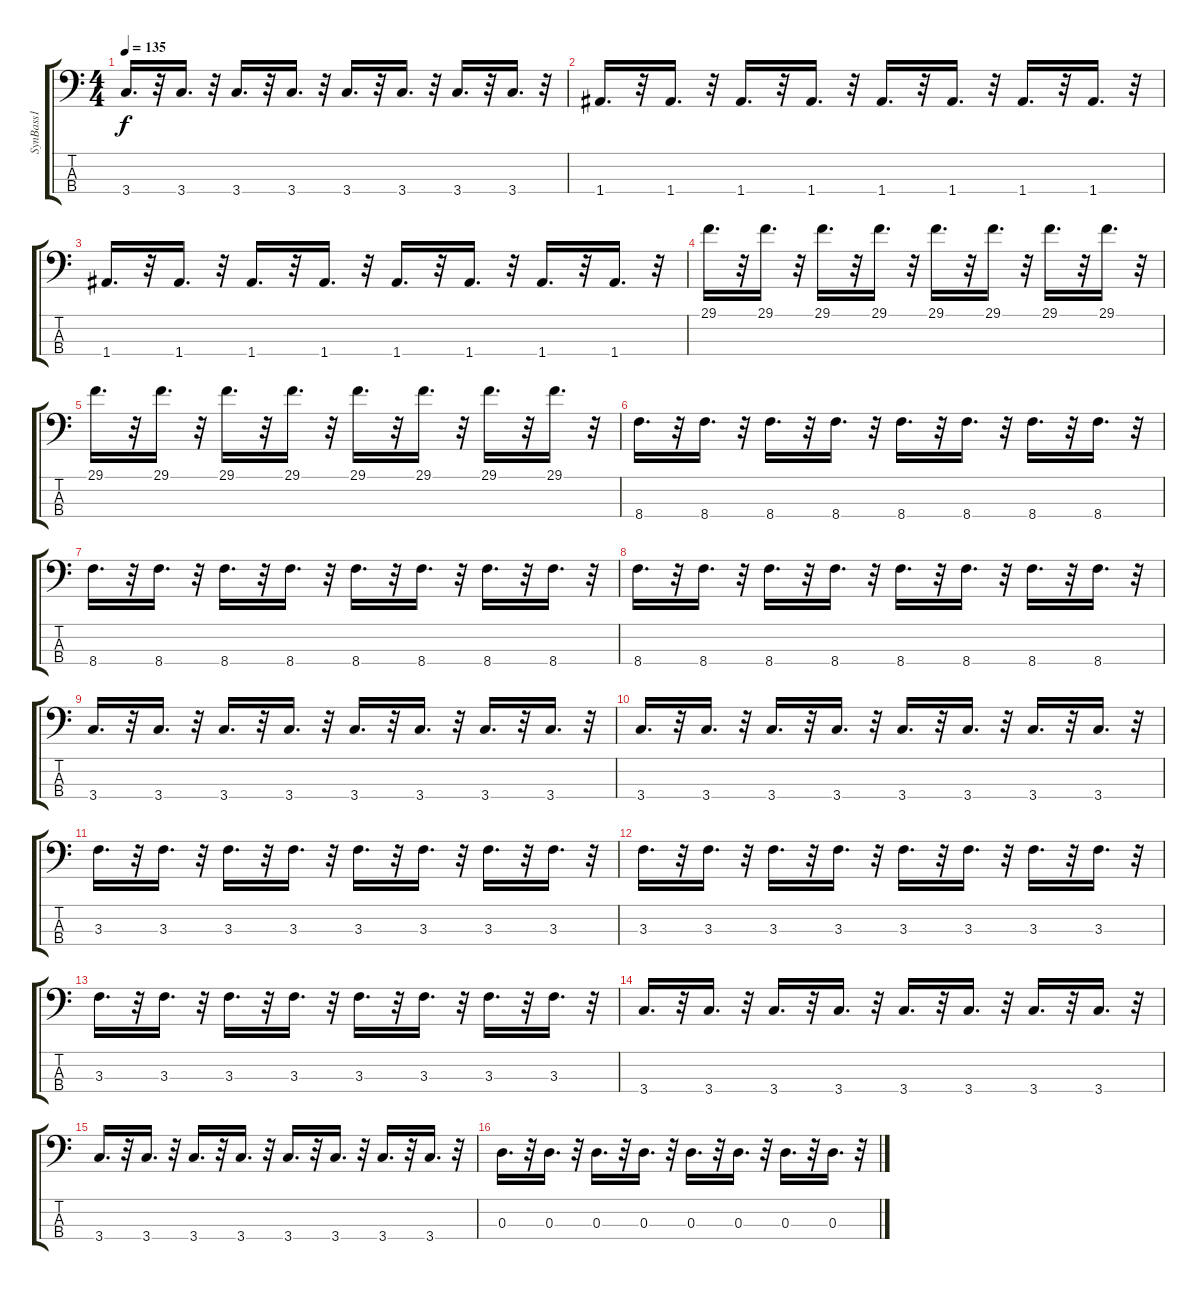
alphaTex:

\track ("SynBass1" "SynBass1") {instrument synthbass1}
\staff {score tabs}
\tuning (C-1 G2 D2 A1) {hide}
\ts (4 4)
\tempo 135
\clef f4
\ks c
3.4.16{d dy f} r.32 3.4.16{d} r.32 3.4.16{d} r.32 3.4.16{d} r.32 3.4.16{d} r.32 3.4.16{d} r.32 3.4.16{d} r.32 3.4.16{d} r.32 |
1.4.16{d} r.32 1.4.16{d} r.32 1.4.16{d} r.32 1.4.16{d} r.32 1.4.16{d} r.32 1.4.16{d} r.32 1.4.16{d} r.32 1.4.16{d} r.32 |
1.4.16{d} r.32 1.4.16{d} r.32 1.4.16{d} r.32 1.4.16{d} r.32 1.4.16{d} r.32 1.4.16{d} r.32 1.4.16{d} r.32 1.4.16{d} r.32 |
29.1.16{d} r.32 29.1.16{d} r.32 29.1.16{d} r.32 29.1.16{d} r.32 29.1.16{d} r.32 29.1.16{d} r.32 29.1.16{d} r.32 29.1.16{d} r.32 |
29.1.16{d} r.32 29.1.16{d} r.32 29.1.16{d} r.32 29.1.16{d} r.32 29.1.16{d} r.32 29.1.16{d} r.32 29.1.16{d} r.32 29.1.16{d} r.32 |
8.4.16{d} r.32 8.4.16{d} r.32 8.4.16{d} r.32 8.4.16{d} r.32 8.4.16{d} r.32 8.4.16{d} r.32 8.4.16{d} r.32 8.4.16{d} r.32 |
8.4.16{d} r.32 8.4.16{d} r.32 8.4.16{d} r.32 8.4.16{d} r.32 8.4.16{d} r.32 8.4.16{d} r.32 8.4.16{d} r.32 8.4.16{d} r.32 |
8.4.16{d} r.32 8.4.16{d} r.32 8.4.16{d} r.32 8.4.16{d} r.32 8.4.16{d} r.32 8.4.16{d} r.32 8.4.16{d} r.32 8.4.16{d} r.32 |
3.4.16{d} r.32 3.4.16{d} r.32 3.4.16{d} r.32 3.4.16{d} r.32 3.4.16{d} r.32 3.4.16{d} r.32 3.4.16{d} r.32 3.4.16{d} r.32 |
3.4.16{d} r.32 3.4.16{d} r.32 3.4.16{d} r.32 3.4.16{d} r.32 3.4.16{d} r.32 3.4.16{d} r.32 3.4.16{d} r.32 3.4.16{d} r.32 |
3.3.16{d} r.32 3.3.16{d} r.32 3.3.16{d} r.32 3.3.16{d} r.32 3.3.16{d} r.32 3.3.16{d} r.32 3.3.16{d} r.32 3.3.16{d} r.32 |
3.3.16{d} r.32 3.3.16{d} r.32 3.3.16{d} r.32 3.3.16{d} r.32 3.3.16{d} r.32 3.3.16{d} r.32 3.3.16{d} r.32 3.3.16{d} r.32 |
3.3.16{d} r.32 3.3.16{d} r.32 3.3.16{d} r.32 3.3.16{d} r.32 3.3.16{d} r.32 3.3.16{d} r.32 3.3.16{d} r.32 3.3.16{d} r.32 |
3.4.16{d} r.32 3.4.16{d} r.32 3.4.16{d} r.32 3.4.16{d} r.32 3.4.16{d} r.32 3.4.16{d} r.32 3.4.16{d} r.32 3.4.16{d} r.32 |
3.4.16{d} r.32 3.4.16{d} r.32 3.4.16{d} r.32 3.4.16{d} r.32 3.4.16{d} r.32 3.4.16{d} r.32 3.4.16{d} r.32 3.4.16{d} r.32 |
0.3.16{d} r.32 0.3.16{d} r.32 0.3.16{d} r.32 0.3.16{d} r.32 0.3.16{d} r.32 0.3.16{d} r.32 0.3.16{d} r.32 0.3.16{d} r.32
